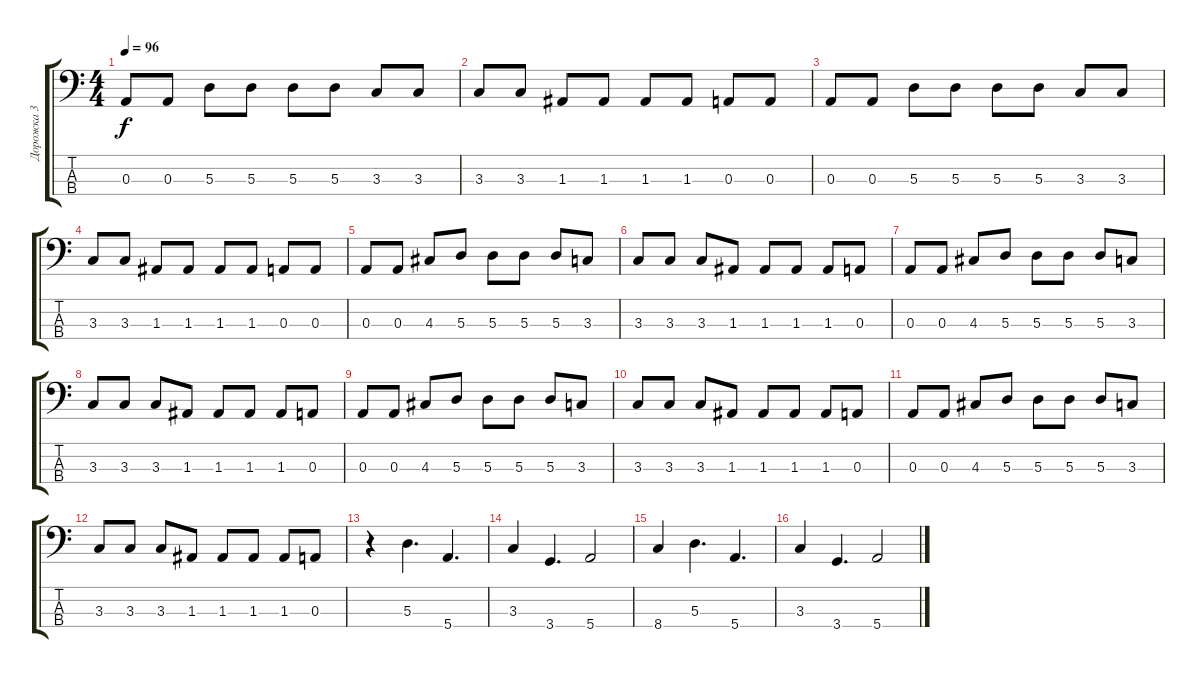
\track ("Дорожка 3" "Дорожка 3") {instrument electricbassfinger}
\staff {score tabs}
\tuning (G2 D2 A1 E1) {hide}
\ts (4 4)
\tempo 96
\clef f4
\ks c
0.3.8{dy f} 0.3.8 5.3.8 5.3.8 5.3.8 5.3.8 3.3.8 3.3.8 |
3.3.8 3.3.8 1.3.8 1.3.8 1.3.8 1.3.8 0.3.8 0.3.8 |
0.3.8 0.3.8 5.3.8 5.3.8 5.3.8 5.3.8 3.3.8 3.3.8 |
3.3.8 3.3.8 1.3.8 1.3.8 1.3.8 1.3.8 0.3.8 0.3.8 |
0.3.8 0.3.8 4.3.8 5.3.8 5.3.8 5.3.8 5.3.8 3.3.8 |
3.3.8 3.3.8 3.3.8 1.3.8 1.3.8 1.3.8 1.3.8 0.3.8 |
0.3.8 0.3.8 4.3.8 5.3.8 5.3.8 5.3.8 5.3.8 3.3.8 |
3.3.8 3.3.8 3.3.8 1.3.8 1.3.8 1.3.8 1.3.8 0.3.8 |
0.3.8 0.3.8 4.3.8 5.3.8 5.3.8 5.3.8 5.3.8 3.3.8 |
3.3.8 3.3.8 3.3.8 1.3.8 1.3.8 1.3.8 1.3.8 0.3.8 |
0.3.8 0.3.8 4.3.8 5.3.8 5.3.8 5.3.8 5.3.8 3.3.8 |
3.3.8 3.3.8 3.3.8 1.3.8 1.3.8 1.3.8 1.3.8 0.3.8 |
r.4 5.3.4{d} 5.4.4{d} |
3.3.4 3.4.4{d} 5.4.2 |
8.4.4 5.3.4{d} 5.4.4{d} |
3.3.4 3.4.4{d} 5.4.2
